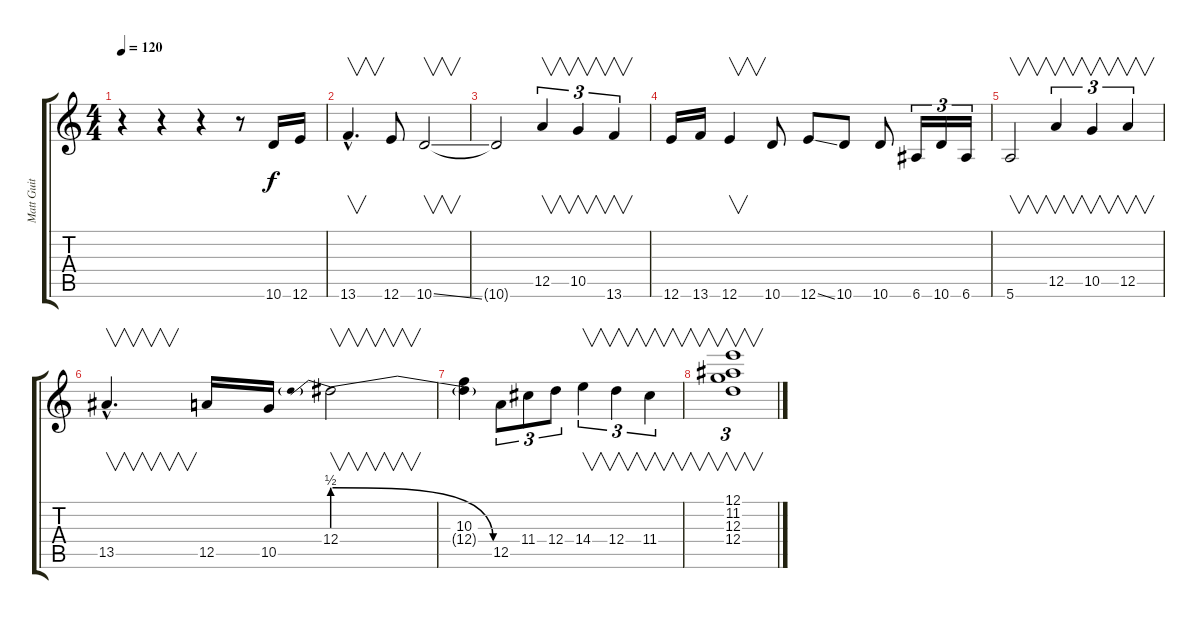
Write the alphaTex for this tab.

\track ("Matt Guit" "Matt Guit") {instrument acousticguitarsteel}
\staff {score tabs}
\tuning (E4 B3 G3 D3 A2 E2) {hide}
\ts (4 4)
\tempo 120
\clef g2
\ks c
r.4{dy f instrument acousticguitarsteel} r.4 r.4 r.8 10.6.16 12.6.16 |
13.6{hac}.4{v d} 12.6.8 10.6{ss}.2{v} |
10.6{t}.2 12.5.4{v tu (3 2)} 10.5.4{v tu (3 2)} 13.6.4{v tu (3 2)} |
12.6.16 13.6.16 12.6.4{v} 10.6.8 12.6{ss}.8 10.6.8 10.6.8 6.6.16{tu (3 2)} 10.6.16{tu (3 2)} 6.6.16{tu (3 2)} |
5.6.2{v} 12.5.4{v tu (3 2)} 10.5.4{v tu (3 2)} 12.5.4{v tu (3 2)} |
13.5{hac}.4{v d} 12.5.16 10.5.16 12.4{be (prebendrelease 0 2 60 0)}.2{v} |
(10.3 12.4{t}).4 12.5.8{tu (3 2)} 11.4.8{tu (3 2)} 12.4.8{tu (3 2)} 14.4.4{v tu (3 2)} 12.4.4{v tu (3 2)} 11.4.4{v tu (3 2)} |
(12.1 11.2 12.3 12.4).1{v tu (3 2)}
